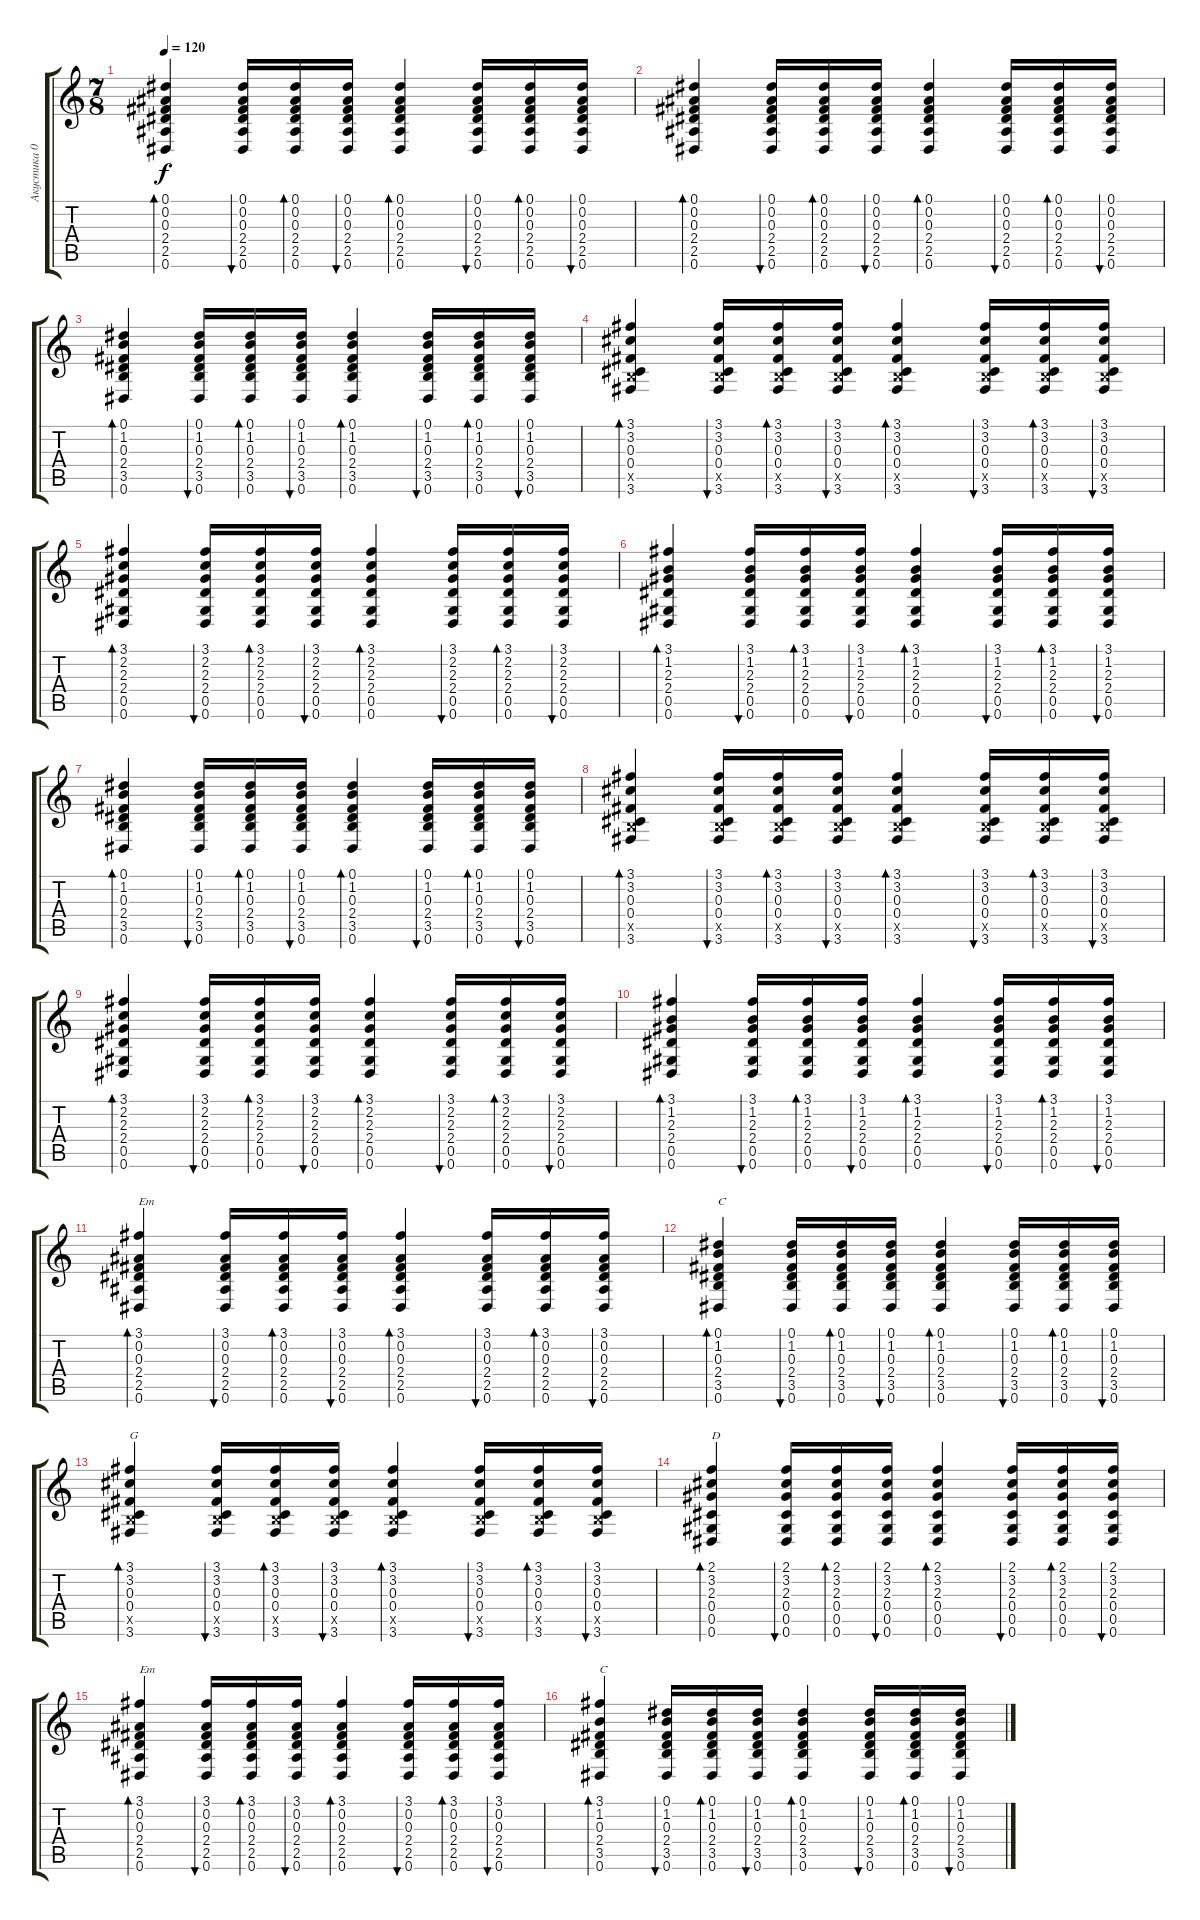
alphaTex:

\track ("Акустика 01" "Акустика 0") {instrument acousticguitarsteel}
\staff {score tabs}
\tuning (Eb4 Bb3 Gb3 Db3 Ab2 Eb2) {hide}
\ts (7 8)
\tempo 120
\clef g2
\ks c
(0.1 0.2 0.3 2.4 2.5 0.6).4{bd 30 dy f} (0.1 0.2 0.3 2.4 2.5 0.6).16{bu 30} (0.1 0.2 0.3 2.4 2.5 0.6).16{bd 30} (0.1 0.2 0.3 2.4 2.5 0.6).16{bu 30} (0.1 0.2 0.3 2.4 2.5 0.6).4{bd 30} (0.1 0.2 0.3 2.4 2.5 0.6).16{bu 30} (0.1 0.2 0.3 2.4 2.5 0.6).16{bd 30} (0.1 0.2 0.3 2.4 2.5 0.6).16{bu 30} |
(0.1 0.2 0.3 2.4 2.5 0.6).4{bd 30} (0.1 0.2 0.3 2.4 2.5 0.6).16{bu 30} (0.1 0.2 0.3 2.4 2.5 0.6).16{bd 30} (0.1 0.2 0.3 2.4 2.5 0.6).16{bu 30} (0.1 0.2 0.3 2.4 2.5 0.6).4{bd 30} (0.1 0.2 0.3 2.4 2.5 0.6).16{bu 30} (0.1 0.2 0.3 2.4 2.5 0.6).16{bd 30} (0.1 0.2 0.3 2.4 2.5 0.6).16{bu 30} |
(0.1 1.2 0.3 2.4 3.5 0.6).4{bd 30} (0.1 1.2 0.3 2.4 3.5 0.6).16{bu 30} (0.1 1.2 0.3 2.4 3.5 0.6).16{bd 30} (0.1 1.2 0.3 2.4 3.5 0.6).16{bu 30} (0.1 1.2 0.3 2.4 3.5 0.6).4{bd 30} (0.1 1.2 0.3 2.4 3.5 0.6).16{bu 30} (0.1 1.2 0.3 2.4 3.5 0.6).16{bd 30} (0.1 1.2 0.3 2.4 3.5 0.6).16{bu 30} |
(3.1 3.2 0.3 0.4 3.5{x} 3.6).4{bd 30} (3.1 3.2 0.3 0.4 3.5{x} 3.6).16{bu 30} (3.1 3.2 0.3 0.4 3.5{x} 3.6).16{bd 30} (3.1 3.2 0.3 0.4 3.5{x} 3.6).16{bu 30} (3.1 3.2 0.3 0.4 3.5{x} 3.6).4{bd 30} (3.1 3.2 0.3 0.4 3.5{x} 3.6).16{bu 30} (3.1 3.2 0.3 0.4 3.5{x} 3.6).16{bd 30} (3.1 3.2 0.3 0.4 3.5{x} 3.6).16{bu 30} |
(3.1 2.2 2.3 2.4 0.5 0.6).4{bd 30} (3.1 2.2 2.3 2.4 0.5 0.6).16{bu 30} (3.1 2.2 2.3 2.4 0.5 0.6).16{bd 30} (3.1 2.2 2.3 2.4 0.5 0.6).16{bu 30} (3.1 2.2 2.3 2.4 0.5 0.6).4{bd 30} (3.1 2.2 2.3 2.4 0.5 0.6).16{bu 30} (3.1 2.2 2.3 2.4 0.5 0.6).16{bd 30} (3.1 2.2 2.3 2.4 0.5 0.6).16{bu 30} |
(3.1 1.2 2.3 2.4 0.5 0.6).4{bd 30} (3.1 1.2 2.3 2.4 0.5 0.6).16{bu 30} (3.1 1.2 2.3 2.4 0.5 0.6).16{bd 30} (3.1 1.2 2.3 2.4 0.5 0.6).16{bu 30} (3.1 1.2 2.3 2.4 0.5 0.6).4{bd 30} (3.1 1.2 2.3 2.4 0.5 0.6).16{bu 30} (3.1 1.2 2.3 2.4 0.5 0.6).16{bd 30} (3.1 1.2 2.3 2.4 0.5 0.6).16{bu 30} |
(0.1 1.2 0.3 2.4 3.5 0.6).4{bd 30} (0.1 1.2 0.3 2.4 3.5 0.6).16{bu 30} (0.1 1.2 0.3 2.4 3.5 0.6).16{bd 30} (0.1 1.2 0.3 2.4 3.5 0.6).16{bu 30} (0.1 1.2 0.3 2.4 3.5 0.6).4{bd 30} (0.1 1.2 0.3 2.4 3.5 0.6).16{bu 30} (0.1 1.2 0.3 2.4 3.5 0.6).16{bd 30} (0.1 1.2 0.3 2.4 3.5 0.6).16{bu 30} |
(3.1 3.2 0.3 0.4 3.5{x} 3.6).4{bd 30} (3.1 3.2 0.3 0.4 3.5{x} 3.6).16{bu 30} (3.1 3.2 0.3 0.4 3.5{x} 3.6).16{bd 30} (3.1 3.2 0.3 0.4 3.5{x} 3.6).16{bu 30} (3.1 3.2 0.3 0.4 3.5{x} 3.6).4{bd 30} (3.1 3.2 0.3 0.4 3.5{x} 3.6).16{bu 30} (3.1 3.2 0.3 0.4 3.5{x} 3.6).16{bd 30} (3.1 3.2 0.3 0.4 3.5{x} 3.6).16{bu 30} |
(3.1 2.2 2.3 2.4 0.5 0.6).4{bd 30} (3.1 2.2 2.3 2.4 0.5 0.6).16{bu 30} (3.1 2.2 2.3 2.4 0.5 0.6).16{bd 30} (3.1 2.2 2.3 2.4 0.5 0.6).16{bu 30} (3.1 2.2 2.3 2.4 0.5 0.6).4{bd 30} (3.1 2.2 2.3 2.4 0.5 0.6).16{bu 30} (3.1 2.2 2.3 2.4 0.5 0.6).16{bd 30} (3.1 2.2 2.3 2.4 0.5 0.6).16{bu 30} |
(3.1 1.2 2.3 2.4 0.5 0.6).4{bd 30} (3.1 1.2 2.3 2.4 0.5 0.6).16{bu 30} (3.1 1.2 2.3 2.4 0.5 0.6).16{bd 30} (3.1 1.2 2.3 2.4 0.5 0.6).16{bu 30} (3.1 1.2 2.3 2.4 0.5 0.6).4{bd 30} (3.1 1.2 2.3 2.4 0.5 0.6).16{bu 30} (3.1 1.2 2.3 2.4 0.5 0.6).16{bd 30} (3.1 1.2 2.3 2.4 0.5 0.6).16{bu 30} |
(3.1 0.2 0.3 2.4 2.5 0.6).4{bd 30 txt "Em"} (3.1 0.2 0.3 2.4 2.5 0.6).16{bu 30} (3.1 0.2 0.3 2.4 2.5 0.6).16{bd 30} (3.1 0.2 0.3 2.4 2.5 0.6).16{bu 30} (3.1 0.2 0.3 2.4 2.5 0.6).4{bd 30} (3.1 0.2 0.3 2.4 2.5 0.6).16{bu 30} (3.1 0.2 0.3 2.4 2.5 0.6).16{bd 30} (3.1 0.2 0.3 2.4 2.5 0.6).16{bu 30} |
(0.1 1.2 0.3 2.4 3.5 0.6).4{bd 30 txt "C"} (0.1 1.2 0.3 2.4 3.5 0.6).16{bu 30} (0.1 1.2 0.3 2.4 3.5 0.6).16{bd 30} (0.1 1.2 0.3 2.4 3.5 0.6).16{bu 30} (0.1 1.2 0.3 2.4 3.5 0.6).4{bd 30} (0.1 1.2 0.3 2.4 3.5 0.6).16{bu 30} (0.1 1.2 0.3 2.4 3.5 0.6).16{bd 30} (0.1 1.2 0.3 2.4 3.5 0.6).16{bu 30} |
(3.1 3.2 0.3 0.4 3.5{x} 3.6).4{bd 30 txt "G"} (3.1 3.2 0.3 0.4 3.5{x} 3.6).16{bu 30} (3.1 3.2 0.3 0.4 3.5{x} 3.6).16{bd 30} (3.1 3.2 0.3 0.4 3.5{x} 3.6).16{bu 30} (3.1 3.2 0.3 0.4 3.5{x} 3.6).4{bd 30} (3.1 3.2 0.3 0.4 3.5{x} 3.6).16{bu 30} (3.1 3.2 0.3 0.4 3.5{x} 3.6).16{bd 30} (3.1 3.2 0.3 0.4 3.5{x} 3.6).16{bu 30} |
(2.1 3.2 2.3 0.4 0.5 0.6).4{bd 30 txt "D"} (2.1 3.2 2.3 0.4 0.5 0.6).16{bu 30} (2.1 3.2 2.3 0.4 0.5 0.6).16{bd 30} (2.1 3.2 2.3 0.4 0.5 0.6).16{bu 30} (2.1 3.2 2.3 0.4 0.5 0.6).4{bd 30} (2.1 3.2 2.3 0.4 0.5 0.6).16{bu 30} (2.1 3.2 2.3 0.4 0.5 0.6).16{bd 30} (2.1 3.2 2.3 0.4 0.5 0.6).16{bu 30} |
(3.1 0.2 0.3 2.4 2.5 0.6).4{bd 30 txt "Em"} (3.1 0.2 0.3 2.4 2.5 0.6).16{bu 30} (3.1 0.2 0.3 2.4 2.5 0.6).16{bd 30} (3.1 0.2 0.3 2.4 2.5 0.6).16{bu 30} (3.1 0.2 0.3 2.4 2.5 0.6).4{bd 30} (3.1 0.2 0.3 2.4 2.5 0.6).16{bu 30} (3.1 0.2 0.3 2.4 2.5 0.6).16{bd 30} (3.1 0.2 0.3 2.4 2.5 0.6).16{bu 30} |
(3.1 1.2 0.3 2.4 3.5 0.6).4{bd 30 txt "C"} (0.1 1.2 0.3 2.4 3.5 0.6).16{bu 30} (0.1 1.2 0.3 2.4 3.5 0.6).16{bd 30} (0.1 1.2 0.3 2.4 3.5 0.6).16{bu 30} (0.1 1.2 0.3 2.4 3.5 0.6).4{bd 30} (0.1 1.2 0.3 2.4 3.5 0.6).16{bu 30} (0.1 1.2 0.3 2.4 3.5 0.6).16{bd 30} (0.1 1.2 0.3 2.4 3.5 0.6).16{bu 30}
